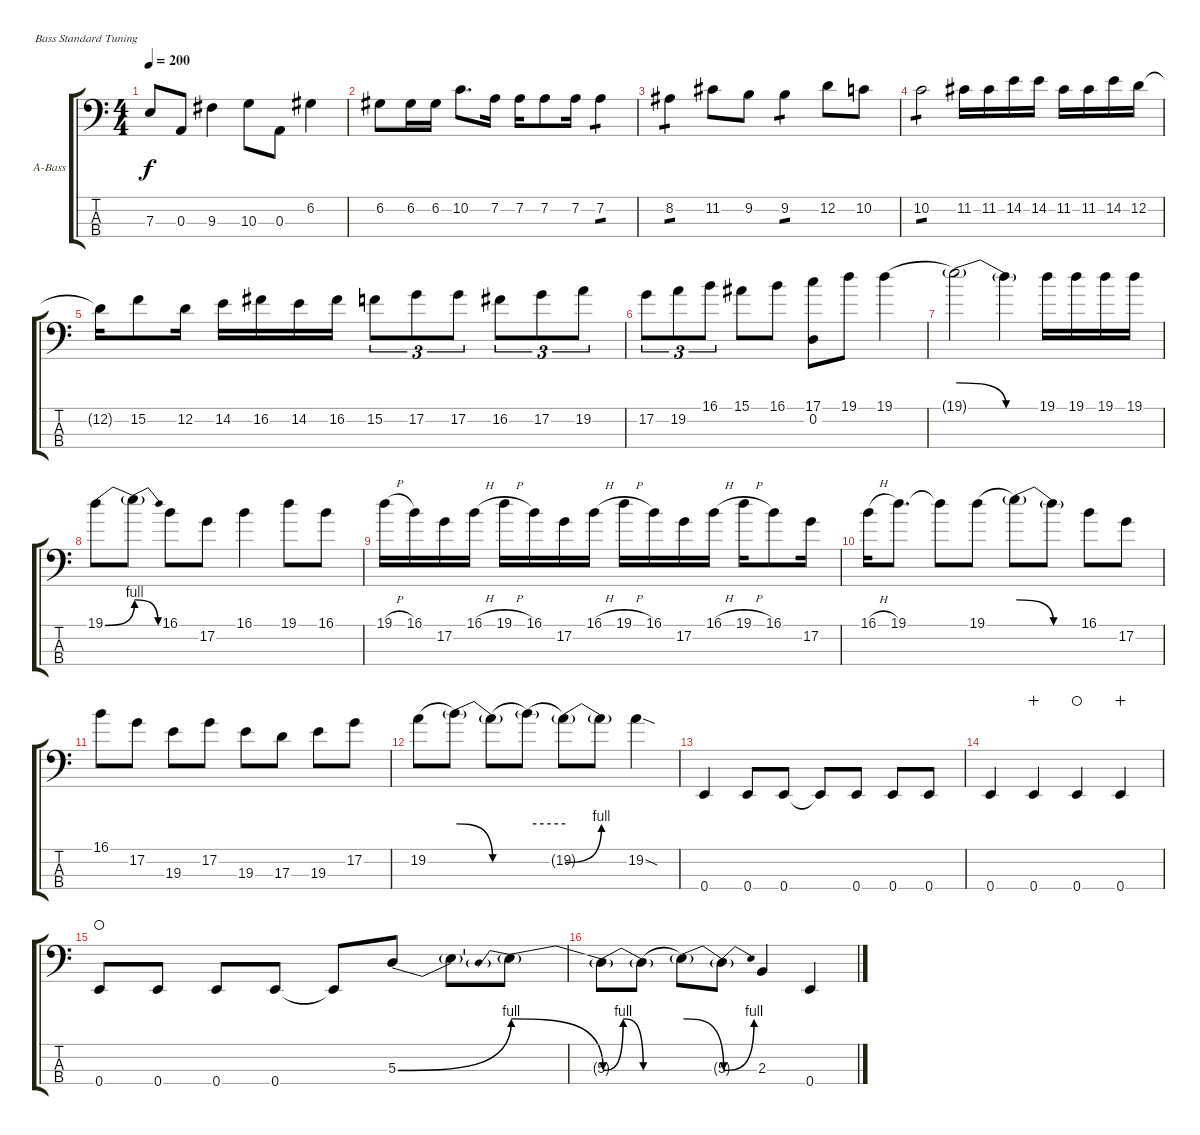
\bracketExtendMode groupsimilarinstruments
\firstSystemTrackNameOrientation horizontal
\otherSystemsTrackNameOrientation horizontal
\track ("Cliff" "A-Bass") {instrument distortionguitar}
\staff {score tabs}
\tuning (G2 D2 A1 E1)
\ts (4 4)
\tempo 200
\clef f4
\ks c
7.3.8{dy f} 0.3.8 9.3.4 10.3.8 0.3.8 6.2.4 |
6.2.8 6.2.16 6.2.16 10.2.8{d} 7.2.16 7.2.16 7.2.8 7.2.16 7.2.4{tp 1} |
8.2.4{tp 1} 11.2.8 9.2.8 9.2.4{tp 1} 12.2.8 10.2.8 |
10.2.2{tp 1} 11.2.16 11.2.16 14.2.16 14.2.16 11.2.16 11.2.16 14.2.16 12.2.16 |
12.2{t}.16 15.2.8 12.2.16 14.2.16 16.2.16 14.2.16 16.2.16 15.2.8{tu (3 2)} 17.2.8{tu (3 2)} 17.2.8{tu (3 2)} 16.2.8{tu (3 2)} 17.2.8{tu (3 2)} 19.2.8{tu (3 2)} |
17.2.8{tu (3 2)} 19.2.8{tu (3 2)} 16.1.8{tu (3 2)} 15.1.8 16.1.8 (17.1 0.2).8 19.1.8 19.1{be (hold 0 0 60 0)}.4 |
19.1{be (release 0 4 60 0) t}.2 19.1{be (hold 0 0 60 0) t}.4 19.1.16 19.1.16 19.1.16 19.1.16 |
19.1{be (bend 0 0 60 4)}.8 19.1{be (release 0 4 60 0) t}.8 16.1.8 17.2.8 16.1.4 19.1.8 16.1.8 |
19.1{h}.16 16.1.16 17.2.16 16.1{h}.16 19.1{h}.16 16.1.16 17.2.16 16.1{h}.16 19.1{h}.16 16.1.16 17.2.16 16.1{h}.16 19.1{h}.16 16.1.8 17.2.16 |
16.1{h}.16 19.1.8{d} 19.1{t}.8 19.1{be (hold 0 0 60 0)}.8 19.1{be (release 0 4 60 0) t}.8 19.1{be (hold 0 0 60 0) t}.8 16.1.8 17.2.8 |
16.1.8 17.2.8 19.3.8 17.2.8 19.3.8 17.3.8 19.3.8 17.2.8 |
19.2{be (hold 0 0 60 0)}.8 19.2{be (release 0 4 60 0) t}.8 19.2{be (hold 0 0 60 0) t}.8 19.2{be (hold 0 4 60 4) t}.8 19.2{be (bend 0 0 60 4) t}.8 19.2{be (hold 0 0 60 0) t}.8 19.2{sod}.4 |
0.4.4 0.4.8 0.4.8 0.4{t}.8 0.4.8 0.4.8 0.4.8 |
0.4.4 0.4.4{wahc} 0.4.4{waho} 0.4.4{wahc} |
0.4.8{waho} 0.4.8 0.4.8 0.4.8 0.4{t}.8 5.3{be (bend 0 0 60 4)}.8 5.3{t}.8 5.3{be (prebendrelease 0 4 60 0) t}.8 |
5.3{be (bendrelease 0 0 30 4 30 4 60 0) t}.8 5.3{be (hold 0 0 60 0) t}.8 5.3{be (release 0 4 60 0) t}.8 5.3{be (bend 0 0 60 4) t}.8 2.3.4 0.4.4
